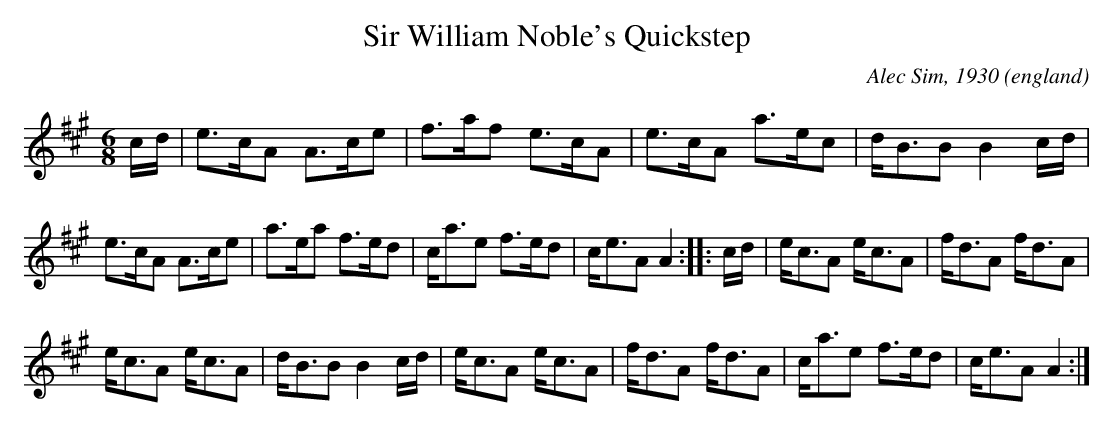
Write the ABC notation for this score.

X:1
T:Sir William Noble's Quickstep
O:england
C:Alec Sim, 1930
M:6/8
L:1/8
K:A
c/d/|e>cA A>ce|f>af e>cA|e>cA a>ec|d<BB B2 c/d/|
e>cA A>ce|a>ea f>ed|c<ae f>ed|c<eA A2::c/d/|e<cA e<cA|f<dA f<dA|
e<cA e<cA|d<BB B2 c/d/|e<cA e<cA|f<dA f<dA|c<ae f>ed|c<eA A2:|]
